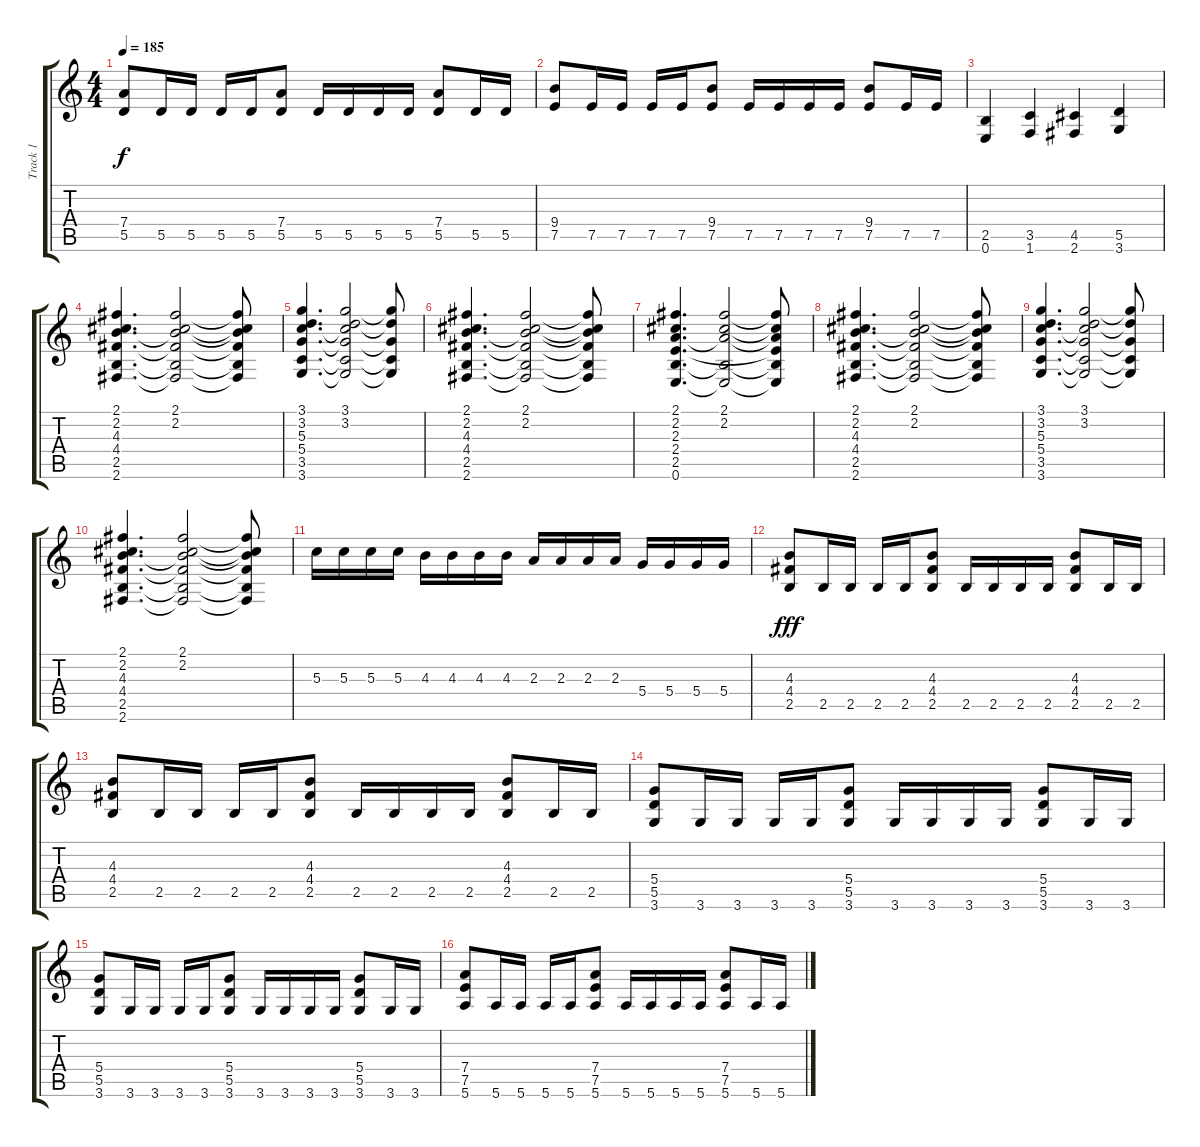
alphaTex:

\track ("Track 1" "Track 1") {instrument distortionguitar}
\staff {score tabs}
\tuning (E4 B3 G3 D3 A2 E2) {hide}
\ts (4 4)
\tempo 185
\clef g2
\ks c
(7.4 5.5).8{dy f} 5.5.16 5.5.16 5.5.16 5.5.16 (7.4 5.5).8 5.5.16 5.5.16 5.5.16 5.5.16 (7.4 5.5).8 5.5.16 5.5.16 |
(9.4 7.5).8 7.5.16 7.5.16 7.5.16 7.5.16 (9.4 7.5).8 7.5.16 7.5.16 7.5.16 7.5.16 (9.4 7.5).8 7.5.16 7.5.16 |
(2.5 0.6).4 (3.5 1.6).4 (4.5 2.6).4 (5.5 3.6).4 |
(2.1 2.2 4.3 4.4 2.5 2.6).4{d} (2.1 2.2 4.3{t} 4.4{t} 2.5{t} 2.6{t}).2 (2.1{t} 2.2{t} 4.3{t} 4.4{t} 2.5{t} 2.6{t}).8 |
(3.1 3.2 5.3 5.4 3.5 3.6).4{d} (3.1 3.2 5.3{t} 5.4{t} 3.5{t} 3.6{t}).2 (3.1{t} 3.2{t} 5.4{t} 3.5{t} 3.6{t}).8 |
(2.1 2.2 4.3 4.4 2.5 2.6).4{d} (2.1 2.2 4.3{t} 4.4{t} 2.5{t} 2.6{t}).2 (2.1{t} 2.2{t} 4.3{t} 4.4{t} 2.5{t} 2.6{t}).8 |
(2.1 2.2 2.3 2.4 2.5 0.6).4{d} (2.1 2.2 2.3{t} 2.5{t} 0.6{t}).2 (2.1{t} 2.2{t} 2.3{t} 2.4{t} 2.5{t} 0.6{t}).8 |
(2.1 2.2 4.3 4.4 2.5 2.6).4{d} (2.1 2.2 4.3{t} 4.4{t} 2.5{t} 2.6{t}).2 (2.1{t} 2.2{t} 4.3{t} 4.4{t} 2.5{t} 2.6{t}).8 |
(3.1 3.2 5.3 5.4 3.5 3.6).4{d} (3.1 3.2 5.3{t} 5.4{t} 3.5{t} 3.6{t}).2 (3.1{t} 3.2{t} 5.4{t} 3.5{t} 3.6{t}).8 |
(2.1 2.2 4.3 4.4 2.5 2.6).4{d} (2.1 2.2 4.3{t} 4.4{t} 2.5{t} 2.6{t}).2 (2.1{t} 2.2{t} 4.3{t} 4.4{t} 2.5{t} 2.6{t}).8 |
5.3.16 5.3.16 5.3.16 5.3.16 4.3.16 4.3.16 4.3.16 4.3.16 2.3.16 2.3.16 2.3.16 2.3.16 5.4.16 5.4.16 5.4.16 5.4.16 |
(4.3 4.4 2.5).8{dy fff} 2.5.16 2.5.16 2.5.16 2.5.16 (4.3 4.4 2.5).8 2.5.16 2.5.16 2.5.16 2.5.16 (4.3 4.4 2.5).8 2.5.16 2.5.16 |
(4.3 4.4 2.5).8 2.5.16 2.5.16 2.5.16 2.5.16 (4.3 4.4 2.5).8 2.5.16 2.5.16 2.5.16 2.5.16 (4.3 4.4 2.5).8 2.5.16 2.5.16 |
(5.4 5.5 3.6).8 3.6.16 3.6.16 3.6.16 3.6.16 (5.4 5.5 3.6).8 3.6.16 3.6.16 3.6.16 3.6.16 (5.4 5.5 3.6).8 3.6.16 3.6.16 |
(5.4 5.5 3.6).8 3.6.16 3.6.16 3.6.16 3.6.16 (5.4 5.5 3.6).8 3.6.16 3.6.16 3.6.16 3.6.16 (5.4 5.5 3.6).8 3.6.16 3.6.16 |
(7.4 7.5 5.6).8 5.6.16 5.6.16 5.6.16 5.6.16 (7.4 7.5 5.6).8 5.6.16 5.6.16 5.6.16 5.6.16 (7.4 7.5 5.6).8 5.6.16 5.6.16
